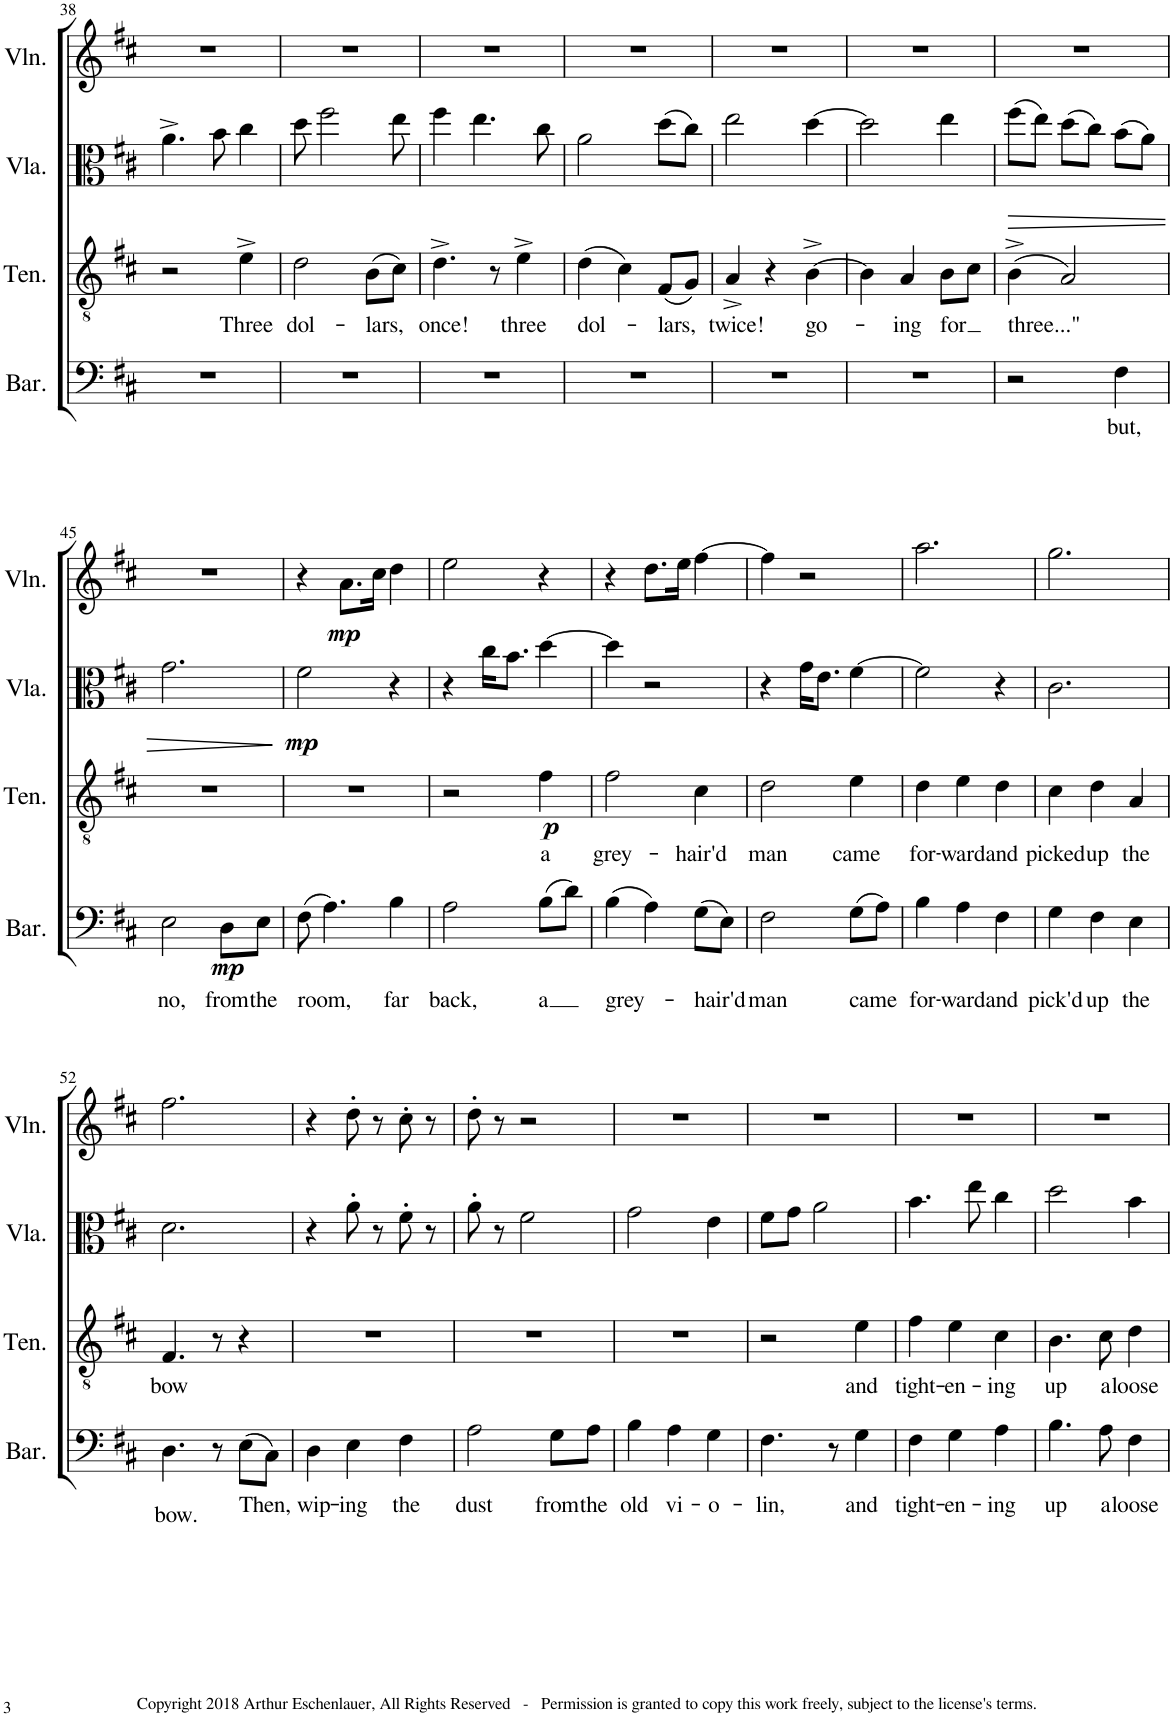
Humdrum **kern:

**kern	**text	**dynam	**kern	**text	**dynam	**kern	**dynam	**kern	**dynam
*part4	*part4	*part4	*part3	*part3	*part3	*part2	*part2	*part1	*part1
*staff4	*staff4	*staff4	*staff3	*staff3	*staff3	*staff2	*staff2	*staff1	*staff1
*I"Baritone	*	*	*I"Tenor	*	*	*I"Viola	*	*I"Violin	*
*I'Bar.	*	*	*I'Ten.	*	*	*I'Vla.	*	*I'Vln.	*
!!LO:PB:g=z
*clefF4	*	*	*clefGv2	*	*	*clefC3	*	*clefG2	*
*k[f#c#]	*	*	*k[f#c#]	*	*	*k[f#c#]	*	*k[f#c#]	*
*M3/4	*	*	*M3/4	*	*	*M3/4	*	*M3/4	*
=38	=38	=38	=38	=38	=38	=38	=38	=38	=38
2.r	.	.	2r	.	.	4.a^\	.	2.r	.
.	.	.	.	.	.	8b\	.	.	.
!	!	!	!	!LO:LY:b	!	!	!	!	!
.	.	.	4e^\	Three	.	4cc#\	.	.	.
=39	=39	=39	=39	=39	=39	=39	=39	=39	=39
!	!	!	!	!LO:LY:b	!	!	!	!	!
2.r	.	.	2d\	dol-	.	8dd\	.	2.r	.
.	.	.	.	.	.	2ff#\	.	.	.
!	!	!	!	!LO:LY:b	!	!	!	!	!
.	.	.	(8B\L	-lars,	.	.	.	.	.
.	.	.	8c#\J)	.	.	8ee\	.	.	.
=40	=40	=40	=40	=40	=40	=40	=40	=40	=40
!	!	!	!	!LO:LY:b	!	!	!	!	!
2.r	.	.	4.d^\	once!	.	4ff#\	.	2.r	.
.	.	.	.	.	.	4.ee\	.	.	.
.	.	.	8r	.	.	.	.	.	.
!	!	!	!	!LO:LY:b	!	!	!	!	!
.	.	.	4e^\	three	.	.	.	.	.
.	.	.	.	.	.	8cc#\	.	.	.
=41	=41	=41	=41	=41	=41	=41	=41	=41	=41
!	!	!	!	!LO:LY:b	!	!	!	!	!
2.r	.	.	(4d\	dol-	.	2a\	.	2.r	.
.	.	.	4c#\)	.	.	.	.	.	.
!	!	!	!	!LO:LY:b	!	!	!	!	!
.	.	.	(8F#/L	-lars,	.	(8dd\L	.	.	.
.	.	.	8G/J)	.	.	8cc#\J)	.	.	.
=42	=42	=42	=42	=42	=42	=42	=42	=42	=42
!	!	!	!	!LO:LY:b	!	!	!	!	!
2.r	.	.	4A^/	twice!	.	2ee\	.	2.r	.
.	.	.	4r	.	.	.	.	.	.
!	!	!	!	!LO:LY:b	!	!	!	!	!
.	.	.	[4B^\	go-	.	[4dd\	.	.	.
=43	=43	=43	=43	=43	=43	=43	=43	=43	=43
2.r	.	.	4B\]	.	.	2dd\]	.	2.r	.
!	!	!	!	!LO:LY:b	!	!	!	!	!
.	.	.	4A/	-ing	.	.	.	.	.
!	!	!	!	!LO:LY:b	!	!	!	!	!
.	.	.	8B\L	for	.	4ee\	.	.	.
.	.	.	8c#\J	.	.	.	.	.	.
=44	=44	=44	=44	=44	=44	=44	=44	=44	=44
!	!	!	!	!LO:LY:b	!	!	!LO:HP:b	!	!
2r	.	.	(4B^\	three..."	.	(8ff#\L	>	2.r	.
.	.	.	.	.	.	8ee\J)	.	.	.
.	.	.	2A/)	.	.	(8dd\L	.	.	.
.	.	.	.	.	.	8cc#\J)	.	.	.
!	!LO:LY:b	!	!	!	!	!	!	!	!
4F#\	but,	.	.	.	.	(8b\L	.	.	.
.	.	.	.	.	.	8a\J)	.	.	.
!!LO:LB:g=z
=45	=45	=45	=45	=45	=45	=45	=45	=45	=45
!	!LO:LY:b	!	!	!	!	!	!	!	!
2E\	no,	.	2.r	.	.	2.g\	.	2.r	.
!	!LO:LY:b	!LO:DY:b	!	!	!	!	!	!	!
8D\L	from	mp	.	.	.	.	.	.	.
!	!LO:LY:b	!	!	!	!	!	!	!	!
8E\J	the	.	.	.	.	.	.	.	.
.	.	.	.	.	.	.	]	.	.
=46	=46	=46	=46	=46	=46	=46	=46	=46	=46
!	!LO:LY:b	!	!	!	!	!	!LO:DY:b	!	!
(8F#\	room,	.	2.r	.	.	2f#\	mp	4r	.
4.A\)	.	.	.	.	.	.	.	.	.
!	!	!	!	!	!	!	!	!	!LO:DY:b
.	.	.	.	.	.	.	.	8.a\L	mp
.	.	.	.	.	.	.	.	16cc#\Jk	.
!	!LO:LY:b	!	!	!	!	!	!	!	!
4B\	far	.	.	.	.	4r	.	4dd\	.
=47	=47	=47	=47	=47	=47	=47	=47	=47	=47
!	!LO:LY:b	!	!	!	!	!	!	!	!
2A\	back,	.	2r	.	.	4r	.	2ee\	.
.	.	.	.	.	.	16cc#\KL	.	.	.
.	.	.	.	.	.	8.b\J	.	.	.
!	!LO:LY:b	!	!	!LO:LY:b	!LO:DY:b	!	!	!	!
(8B\L	a	.	4f#\	a	p	[4dd\	.	4r	.
8d\J)	.	.	.	.	.	.	.	.	.
=48	=48	=48	=48	=48	=48	=48	=48	=48	=48
!	!LO:LY:b	!	!	!LO:LY:b	!	!	!	!	!
(4B\	grey-	.	2f#\	grey-	.	4dd\]	.	4r	.
4A\)	.	.	.	.	.	2r	.	8.dd\L	.
.	.	.	.	.	.	.	.	16ee\Jk	.
!	!LO:LY:b	!	!	!LO:LY:b	!	!	!	!	!
(8G\L	-hair'd	.	4c#\	-hair'd	.	.	.	[4ff#\	.
8E\J)	.	.	.	.	.	.	.	.	.
=49	=49	=49	=49	=49	=49	=49	=49	=49	=49
!	!LO:LY:b	!	!	!LO:LY:b	!	!	!	!	!
2F#\	man	.	2d\	man	.	4r	.	4ff#\]	.
.	.	.	.	.	.	16g\KL	.	2r	.
.	.	.	.	.	.	8.e\J	.	.	.
!	!LO:LY:b	!	!	!LO:LY:b	!	!	!	!	!
(8G\L	came	.	4e\	came	.	[4f#\	.	.	.
8A\J)	.	.	.	.	.	.	.	.	.
=50	=50	=50	=50	=50	=50	=50	=50	=50	=50
!	!LO:LY:b	!	!	!LO:LY:b	!	!	!	!	!
4B\	for-	.	4d\	for-	.	2f#\]	.	2.aa\	.
!	!LO:LY:b	!	!	!LO:LY:b	!	!	!	!	!
4A\	-ward	.	4e\	-ward	.	.	.	.	.
!	!LO:LY:b	!	!	!LO:LY:b	!	!	!	!	!
4F#\	and	.	4d\	and	.	4r	.	.	.
=51	=51	=51	=51	=51	=51	=51	=51	=51	=51
!	!LO:LY:b	!	!	!LO:LY:b	!	!	!	!	!
4G\	pick'd	.	4c#\	picked	.	2.c#\	.	2.gg\	.
!	!LO:LY:b	!	!	!LO:LY:b	!	!	!	!	!
4F#\	up	.	4d\	up	.	.	.	.	.
!	!LO:LY:b	!	!	!LO:LY:b	!	!	!	!	!
4E\	the	.	4A/	the	.	.	.	.	.
!!LO:LB:g=z
=52	=52	=52	=52	=52	=52	=52	=52	=52	=52
!	!LO:LY:b	!	!	!LO:LY:b	!	!	!	!	!
4.D\	bow.	.	4.F#/	bow	.	2.d\	.	2.ff#\	.
8r	.	.	8r	.	.	.	.	.	.
!	!LO:LY:b	!	!	!	!	!	!	!	!
(8E\L	Then,	.	4r	.	.	.	.	.	.
8C#\J)	.	.	.	.	.	.	.	.	.
=53	=53	=53	=53	=53	=53	=53	=53	=53	=53
!	!LO:LY:b	!	!	!	!	!	!	!	!
4D\	wip-	.	2.r	.	.	4r	.	4r	.
!	!LO:LY:b	!	!	!	!	!	!	!	!
4E\	-ing	.	.	.	.	8a'\	.	8dd'\	.
.	.	.	.	.	.	8r	.	8r	.
!	!LO:LY:b	!	!	!	!	!	!	!	!
4F#\	the	.	.	.	.	8f#'\	.	8cc#'\	.
.	.	.	.	.	.	8r	.	8r	.
=54	=54	=54	=54	=54	=54	=54	=54	=54	=54
!	!LO:LY:b	!	!	!	!	!	!	!	!
2A\	dust	.	2.r	.	.	8a'\	.	8dd'\	.
.	.	.	.	.	.	8r	.	8r	.
.	.	.	.	.	.	2f#\	.	2r	.
!	!LO:LY:b	!	!	!	!	!	!	!	!
8G\L	from	.	.	.	.	.	.	.	.
!	!LO:LY:b	!	!	!	!	!	!	!	!
8A\J	the	.	.	.	.	.	.	.	.
=55	=55	=55	=55	=55	=55	=55	=55	=55	=55
!	!LO:LY:b	!	!	!	!	!	!	!	!
4B\	old	.	2.r	.	.	2g\	.	2.r	.
!	!LO:LY:b	!	!	!	!	!	!	!	!
4A\	vi-	.	.	.	.	.	.	.	.
!	!LO:LY:b	!	!	!	!	!	!	!	!
4G\	-o-	.	.	.	.	4e\	.	.	.
=56	=56	=56	=56	=56	=56	=56	=56	=56	=56
!	!LO:LY:b	!	!	!	!	!	!	!	!
4.F#\	-lin,	.	2r	.	.	8f#\L	.	2.r	.
.	.	.	.	.	.	8g\J	.	.	.
.	.	.	.	.	.	2a\	.	.	.
8r	.	.	.	.	.	.	.	.	.
!	!LO:LY:b	!	!	!LO:LY:b	!	!	!	!	!
4G\	and	.	4e\	and	.	.	.	.	.
=57	=57	=57	=57	=57	=57	=57	=57	=57	=57
!	!LO:LY:b	!	!	!LO:LY:b	!	!	!	!	!
4F#\	tight-	.	4f#\	tight-	.	4.b\	.	2.r	.
!	!LO:LY:b	!	!	!LO:LY:b	!	!	!	!	!
4G\	-en-	.	4e\	-en-	.	.	.	.	.
.	.	.	.	.	.	8ee\	.	.	.
!	!LO:LY:b	!	!	!LO:LY:b	!	!	!	!	!
4A\	-ing	.	4c#\	-ing	.	4cc#\	.	.	.
=58	=58	=58	=58	=58	=58	=58	=58	=58	=58
!	!LO:LY:b	!	!	!LO:LY:b	!	!	!	!	!
4.B\	up	.	4.B\	up	.	2dd\	.	2.r	.
!	!LO:LY:b	!	!	!LO:LY:b	!	!	!	!	!
8A\	a	.	8c#\	a	.	.	.	.	.
!	!LO:LY:b	!	!	!LO:LY:b	!	!	!	!	!
4F#\	loose	.	4d\	loose	.	4b\	.	.	.
=	=	=	=	=	=	=	=	=	=
*-	*-	*-	*-	*-	*-	*-	*-	*-	*-
